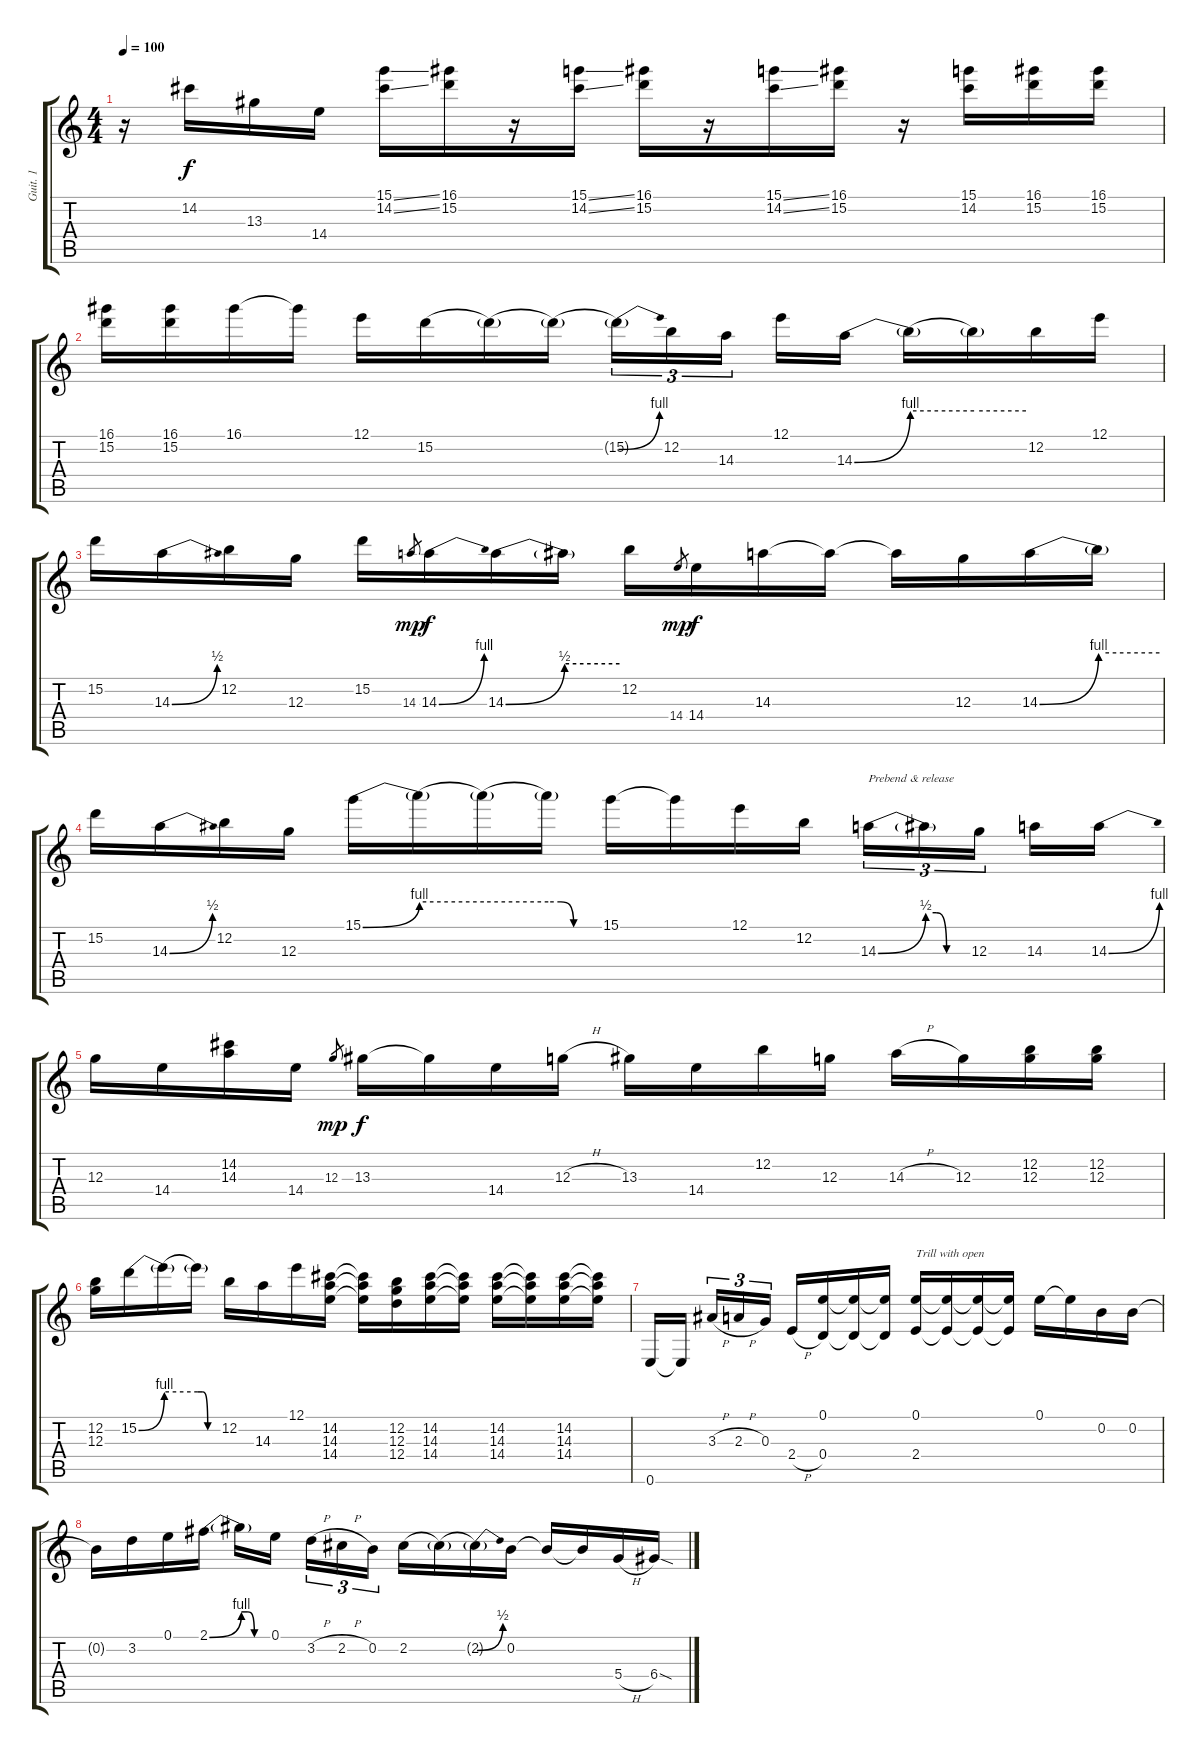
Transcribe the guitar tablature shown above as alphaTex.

\track ("Guit. 1" "Guit. 1") {instrument overdrivenguitar}
\staff {score tabs}
\tuning (E4 B3 G3 D3 A2 E2) {hide}
\ts (4 4)
\tempo 100
\clef g2
\ks c
r.16{dy f} 14.2.16 13.3.16 14.4.16 (15.1{ss} 14.2{ss}).16 (16.1 15.2).16 r.16 (15.1{ss} 14.2{ss}).16 (16.1 15.2).16 r.16 (15.1{ss} 14.2{ss}).16 (16.1 15.2).16 r.16 (15.1 14.2).16 (16.1 15.2).16 (16.1 15.2).16 |
(16.1 15.2).16 (16.1 15.2).16 16.1.16 16.1{t}.16 12.1.16 15.2{be (hold 0 0 60 0)}.16 15.2{be (hold 0 0 60 0) t}.16 15.2{be (hold 0 0 60 0) t}.16 15.2{be (bend 0 0 60 4) t}.16{tu (3 2)} 12.2.16{tu (3 2)} 14.3.16{tu (3 2)} 12.1.16 14.3{be (bend 0 0 60 4)}.16 14.3{be (hold 0 4 60 4) t}.16 14.3{be (hold 0 4 60 4) t}.16 12.2.16 12.1.16 |
15.2.16 14.3{be (bend 0 0 60 2)}.16 12.2.16 12.3.16 15.2.16 14.3.8{gr dy mp} 14.3{be (bend 0 0 60 4)}.16{dy f} 14.3{be (bend 0 0 60 2)}.16 14.3{be (hold 0 2 60 2) t}.16 12.2.16 14.4.8{gr dy mp} 14.4.16{dy f} 14.3.16 14.3{t}.16 14.3{t}.16 12.3.16 14.3{be (bend 0 0 60 4)}.16 14.3{be (hold 0 4 60 4) t}.16 |
15.2.16 14.3{be (bend 0 0 60 2)}.16 12.2.16 12.3.16 15.1{be (bend 0 0 60 4)}.16 15.1{be (hold 0 4 60 4) t}.16 15.1{be (hold 0 4 60 4) t}.16 15.1{be (custom 0 4 15 4 30 0 60 0) t}.16 15.1.16 15.1{t}.16 12.1.16 12.2.16 14.3{be (bend 0 0 60 2)}.16{tu (3 2) txt "Prebend & release"} 14.3{be (custom 0 2 15 2 30 0 60 0) t}.16{tu (3 2)} 12.3.16{tu (3 2)} 14.3.16 14.3{be (bend 0 0 60 4)}.16 |
12.3.16 14.4.16 (14.2 14.3).16 14.4.16 12.3.8{gr dy mp} 13.3.16{dy f} 13.3{t}.16 14.4.16 12.3{h}.16 13.3.16 14.4.16 12.2.16 12.3.16 14.3{h}.16 12.3.16 (12.2 12.3).16 (12.2 12.3).16 |
(12.2 12.3).16 15.2{be (bend 0 0 60 4)}.16 15.2{be (hold 0 4 60 4) t}.16 15.2{be (custom 0 4 15 4 30 0 60 0) t}.16 12.2.16 14.3.16 12.1.16 (14.2 14.3 14.4).16 (14.2{t} 14.3{t} 14.4{t}).16 (12.2 12.3 12.4).16 (14.2 14.3 14.4).16 (14.2{t} 14.3{t} 14.4{t}).16 (14.2 14.3 14.4).16 (14.2{t} 14.3{t} 14.4{t}).16 (14.2 14.3 14.4).16 (14.2{t} 14.3{t} 14.4{t}).16 |
0.6.16 0.6{t}.16 3.3{h}.16{tu (3 2)} 2.3{h}.16{tu (3 2)} 0.3.16{tu (3 2)} 2.4{h}.16 (0.1 0.4).16 (0.1{t} 0.4{t}).16 (0.1{t} 0.4{t}).16 (0.1 2.4).16{txt "Trill with open"} (0.1{t} 2.4{t}).16 (0.1{t} 2.4{t}).16 (0.1{t} 2.4{t}).16 0.1.16 0.1{t}.16 0.2.16 0.2.16 |
0.2{t}.16 3.2.16 0.1.16 2.1{be (bend 0 0 60 4)}.16 2.1{be (custom 0 4 15 4 30 0 60 0) t}.16 0.1.16 3.2{h}.16{tu (3 2)} 2.2{h}.16{tu (3 2)} 0.2.16{tu (3 2)} 2.2{be (hold 0 0 60 0)}.16 2.2{be (hold 0 0 60 0) t}.16 2.2{be (bend 0 0 60 2) t}.16 0.2.16 0.2{t}.16 0.2{t}.16 5.4{h}.16 6.4{sod}.16
